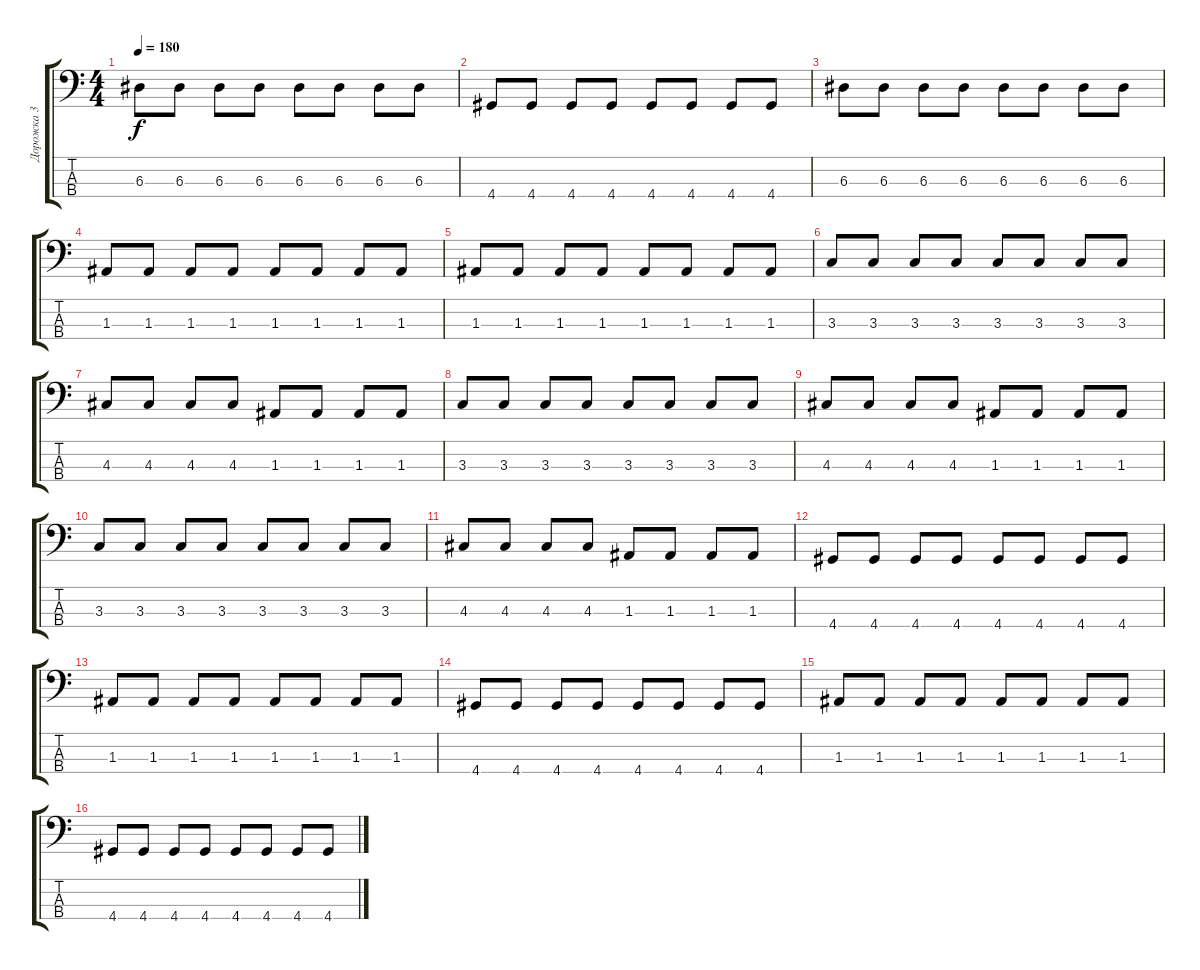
\track ("Дорожка 3" "Дорожка 3") {instrument electricbassfinger}
\staff {score tabs}
\tuning (G2 D2 A1 E1) {hide}
\ts (4 4)
\tempo 180
\clef f4
\ks c
6.3.8{dy f} 6.3.8 6.3.8 6.3.8 6.3.8 6.3.8 6.3.8 6.3.8 |
4.4.8 4.4.8 4.4.8 4.4.8 4.4.8 4.4.8 4.4.8 4.4.8 |
6.3.8 6.3.8 6.3.8 6.3.8 6.3.8 6.3.8 6.3.8 6.3.8 |
1.3.8 1.3.8 1.3.8 1.3.8 1.3.8 1.3.8 1.3.8 1.3.8 |
1.3.8 1.3.8 1.3.8 1.3.8 1.3.8 1.3.8 1.3.8 1.3.8 |
3.3.8 3.3.8 3.3.8 3.3.8 3.3.8 3.3.8 3.3.8 3.3.8 |
4.3.8 4.3.8 4.3.8 4.3.8 1.3.8 1.3.8 1.3.8 1.3.8 |
3.3.8 3.3.8 3.3.8 3.3.8 3.3.8 3.3.8 3.3.8 3.3.8 |
4.3.8 4.3.8 4.3.8 4.3.8 1.3.8 1.3.8 1.3.8 1.3.8 |
3.3.8 3.3.8 3.3.8 3.3.8 3.3.8 3.3.8 3.3.8 3.3.8 |
4.3.8 4.3.8 4.3.8 4.3.8 1.3.8 1.3.8 1.3.8 1.3.8 |
4.4.8 4.4.8 4.4.8 4.4.8 4.4.8 4.4.8 4.4.8 4.4.8 |
1.3.8 1.3.8 1.3.8 1.3.8 1.3.8 1.3.8 1.3.8 1.3.8 |
4.4.8 4.4.8 4.4.8 4.4.8 4.4.8 4.4.8 4.4.8 4.4.8 |
1.3.8 1.3.8 1.3.8 1.3.8 1.3.8 1.3.8 1.3.8 1.3.8 |
4.4.8 4.4.8 4.4.8 4.4.8 4.4.8 4.4.8 4.4.8 4.4.8
